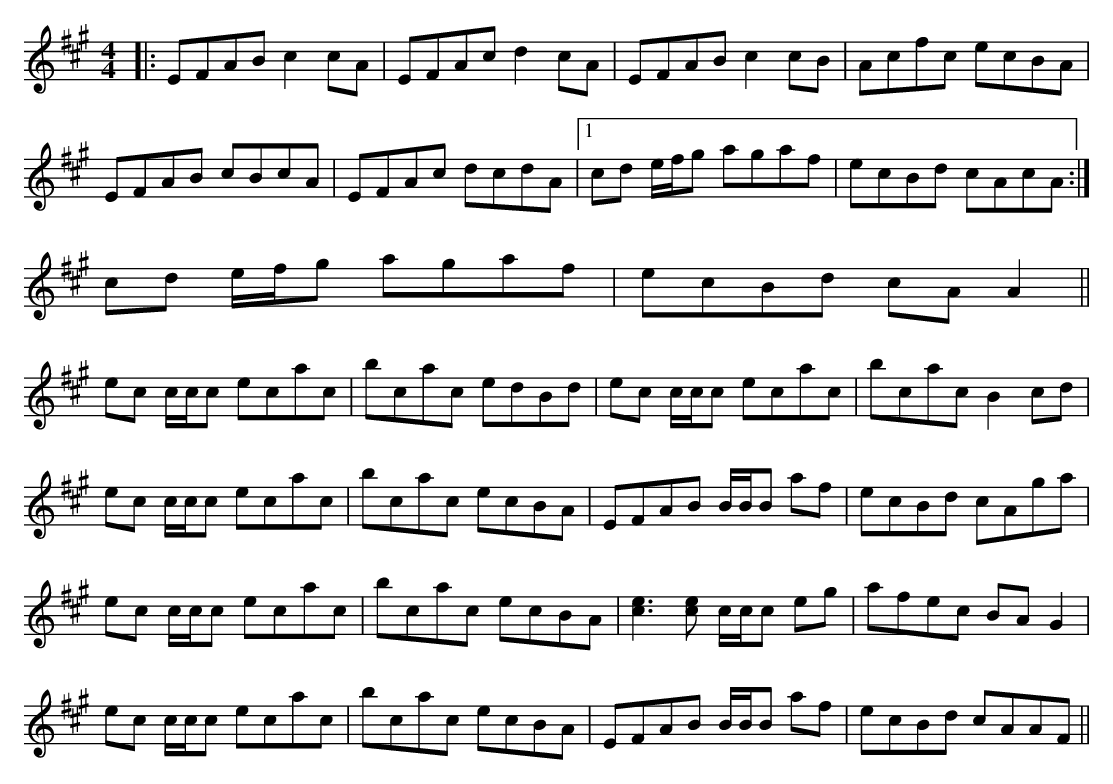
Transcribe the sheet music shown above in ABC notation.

X:1
M:4/4
K:A
|:EFAB c2 cA|EFAc d2 cA|EFAB c2 cB|Acfc ecBA|
EFAB cBcA|EFAc dcdA|1 cd e/f/g agaf|ecBd cAcA:|
2 cd e/f/g agaf|ecBd cA A2||
ec c/c/c ecac|bcac edBd|ec c/c/c ecac|bcac B2 cd|
ec c/c/c ecac|bcac ecBA|EFAB B/B/B af|ecBd cAga|
ec c/c/c ecac|bcac ecBA|[c3e3][ce] c/c/c eg|afec BA G2|
ec c/c/c ecac|bcac ecBA|EFAB B/B/B af|ecBd cAAF||
